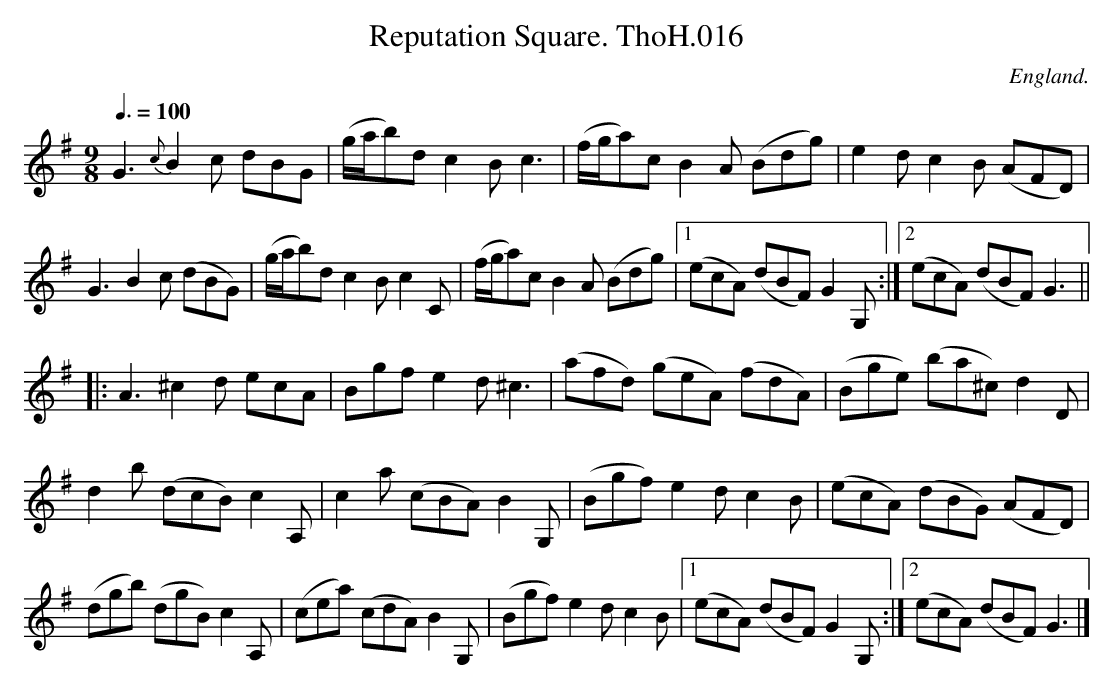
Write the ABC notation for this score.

X:1
T:Reputation Square. ThoH.016
Q:3/8=100
M:9/8
L:1/8
O:England.
K:G
G3{c}B2c dBG|(g/a/b)dc2Bc3|(f/g/a)cB2A (Bdg)|e2dc2B (AFD)|
G3B2c (dBG)|(g/a/b)dc2Bc2C|(f/g/a)cB2A (Bdg)|1(ecA) (dBF) G2G,:|2(ecA) (dBF)G3||
|:A3^c2d ecA|Bgfe2d^c3|(afd) (geA) (fdA)|(Bge) (ba^c)d2D|
d2b (dcB)c2A,|c2a (cBA)B2G,|(Bgf)e2dc2B|(ecA) (dBG) (AFD)|
(dgb) (dgB)c2A,|(cea) (cdA)B2G,|(Bgf)e2dc2B|1(ecA) (dBF)G2G,:|2(ecA) (dBF)G3|]
